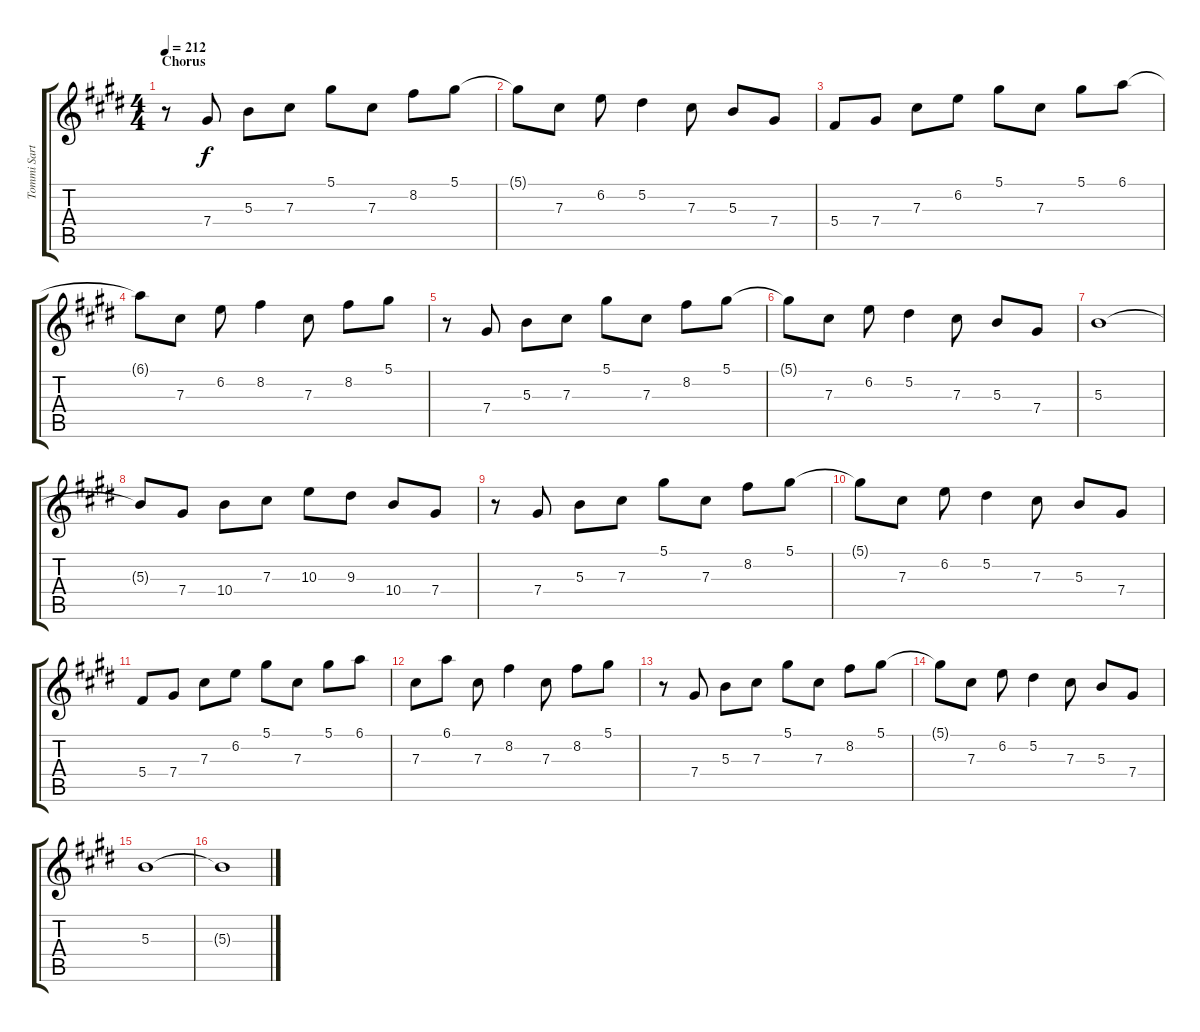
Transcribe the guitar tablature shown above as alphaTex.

\track ("Tommi Sartanen - Guitar I" "Tommi Sart") {instrument distortionguitar}
\staff {score tabs}
\tuning (Eb4 Bb3 Gb3 Db3 Ab2 Eb2) {hide}
\ts (4 4)
\section ("" "Chorus ")
\tempo 212
\clef g2
\ks c#minor
r.8{dy f volume 12} 7.4.8 5.3.8 7.3.8 5.1.8 7.3.8 8.2.8 5.1.8 |
5.1{t}.8 7.3.8 6.2.8 5.2.4 7.3.8 5.3.8 7.4.8 |
5.4.8 7.4.8 7.3.8 6.2.8 5.1.8 7.3.8 5.1.8 6.1.8 |
6.1{t}.8 7.3.8 6.2.8 8.2.4 7.3.8 8.2.8 5.1.8 |
r.8 7.4.8 5.3.8 7.3.8 5.1.8 7.3.8 8.2.8 5.1.8 |
5.1{t}.8 7.3.8 6.2.8 5.2.4 7.3.8 5.3.8 7.4.8 |
5.3.1 |
5.3{t}.8 7.4.8 10.4.8 7.3.8 10.3.8 9.3.8 10.4.8 7.4.8 |
r.8 7.4.8 5.3.8 7.3.8 5.1.8 7.3.8 8.2.8 5.1.8 |
5.1{t}.8 7.3.8 6.2.8 5.2.4 7.3.8 5.3.8 7.4.8 |
5.4.8 7.4.8 7.3.8 6.2.8 5.1.8 7.3.8 5.1.8 6.1.8 |
7.3.8 6.1.8 7.3.8 8.2.4 7.3.8 8.2.8 5.1.8 |
r.8 7.4.8 5.3.8 7.3.8 5.1.8 7.3.8 8.2.8 5.1.8 |
5.1{t}.8 7.3.8 6.2.8 5.2.4 7.3.8 5.3.8 7.4.8 |
5.3.1 |
5.3{t}.1
